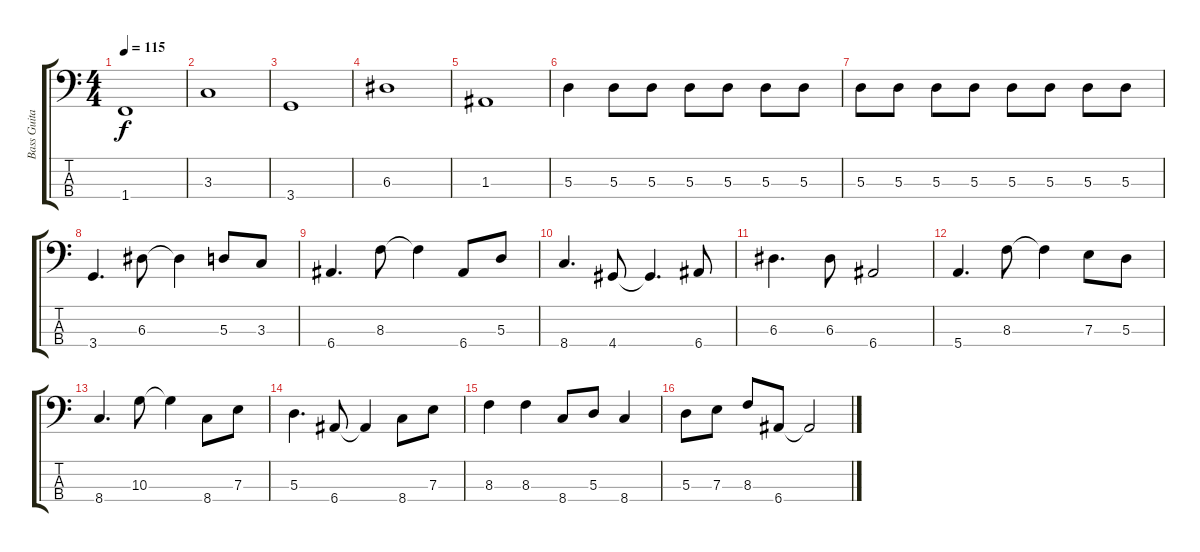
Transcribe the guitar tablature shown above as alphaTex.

\track ("Bass Guitar" "Bass Guita") {instrument electricbasspick}
\staff {score tabs}
\tuning (G2 D2 A1 E1) {hide}
\ts (4 4)
\tempo 115
\clef f4
\ks c
1.4.1{dy f} |
3.3.1 |
3.4.1 |
6.3.1 |
1.3.1 |
5.3.4 5.3.8 5.3.8 5.3.8 5.3.8 5.3.8 5.3.8 |
5.3.8 5.3.8 5.3.8 5.3.8 5.3.8 5.3.8 5.3.8 5.3.8 |
3.4.4{d} 6.3.8 6.3{t}.4 5.3.8 3.3.8 |
6.4.4{d} 8.3.8 8.3{t}.4 6.4.8 5.3.8 |
8.4.4{d} 4.4.8 4.4{t}.4{d} 6.4.8 |
6.3.4{d} 6.3.8 6.4.2 |
5.4.4{d} 8.3.8 8.3{t}.4 7.3.8 5.3.8 |
8.4.4{d} 10.3.8 10.3{t}.4 8.4.8 7.3.8 |
5.3.4{d} 6.4.8 6.4{t}.4 8.4.8 7.3.8 |
8.3.4 8.3.4 8.4.8 5.3.8 8.4.4 |
5.3.8 7.3.8 8.3.8 6.4.8 6.4{t}.2
